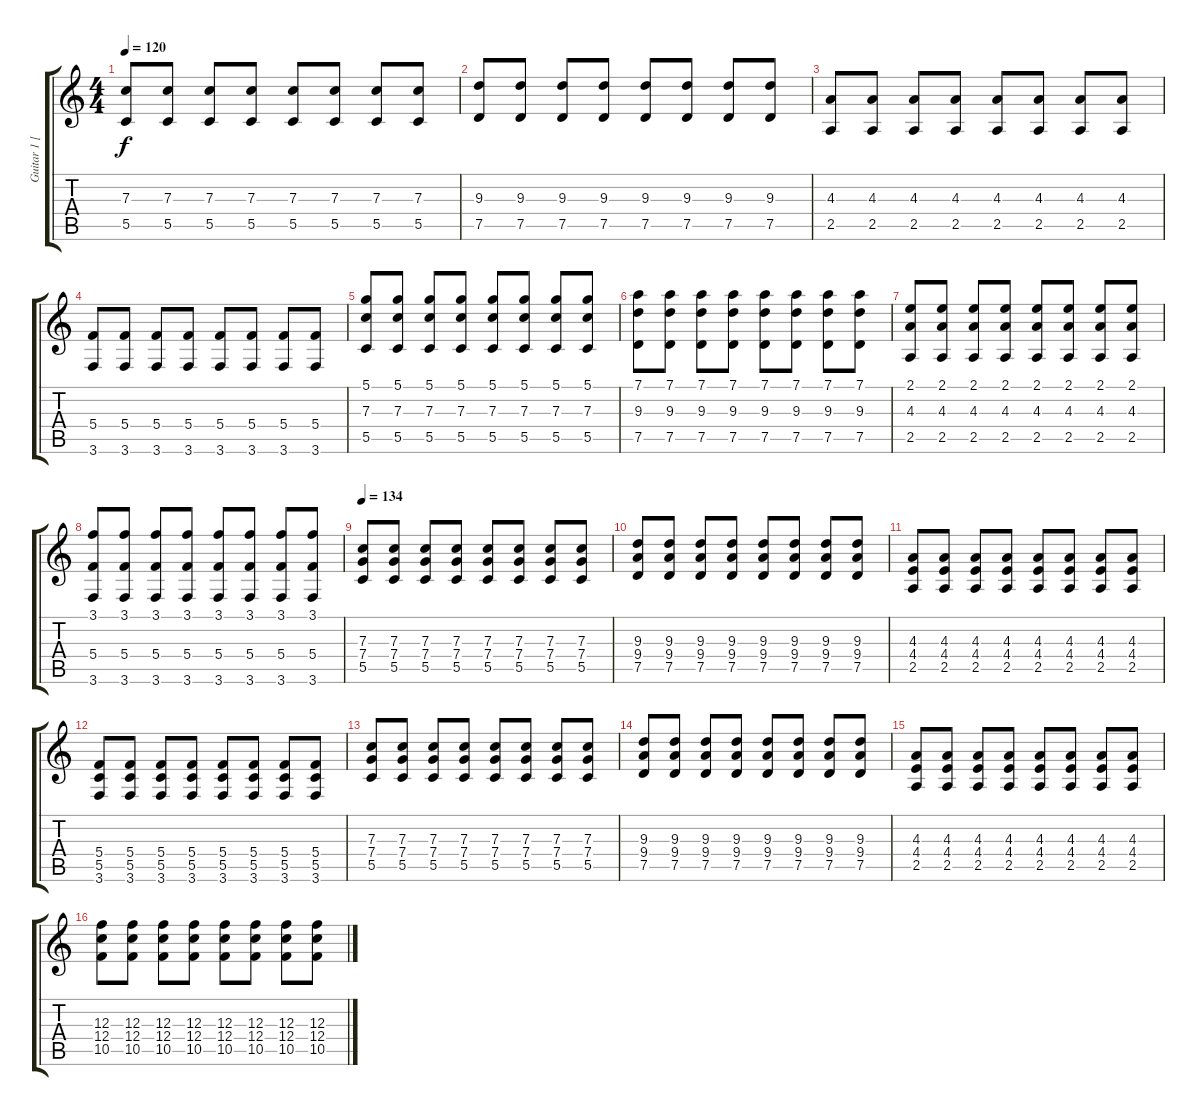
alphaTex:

\track ("Guitar 1 [Tom Delonge]" "Guitar 1 [") {instrument distortionguitar}
\staff {score tabs}
\tuning (D4 A3 F3 C3 G2 D2) {hide}
\ts (4 4)
\tempo 120
\clef g2
\ks c
(7.3 5.5).8{dy f} (7.3 5.5).8 (7.3 5.5).8 (7.3 5.5).8 (7.3 5.5).8 (7.3 5.5).8 (7.3 5.5).8 (7.3 5.5).8 |
(9.3 7.5).8 (9.3 7.5).8 (9.3 7.5).8 (9.3 7.5).8 (9.3 7.5).8 (9.3 7.5).8 (9.3 7.5).8 (9.3 7.5).8 |
(4.3 2.5).8 (4.3 2.5).8 (4.3 2.5).8 (4.3 2.5).8 (4.3 2.5).8 (4.3 2.5).8 (4.3 2.5).8 (4.3 2.5).8 |
(5.4 3.6).8 (5.4 3.6).8 (5.4 3.6).8 (5.4 3.6).8 (5.4 3.6).8 (5.4 3.6).8 (5.4 3.6).8 (5.4 3.6).8 |
(5.1 7.3 5.5).8 (5.1 7.3 5.5).8 (5.1 7.3 5.5).8 (5.1 7.3 5.5).8 (5.1 7.3 5.5).8 (5.1 7.3 5.5).8 (5.1 7.3 5.5).8 (5.1 7.3 5.5).8 |
(7.1 9.3 7.5).8 (7.1 9.3 7.5).8 (7.1 9.3 7.5).8 (7.1 9.3 7.5).8 (7.1 9.3 7.5).8 (7.1 9.3 7.5).8 (7.1 9.3 7.5).8 (7.1 9.3 7.5).8 |
(2.1 4.3 2.5).8 (2.1 4.3 2.5).8 (2.1 4.3 2.5).8 (2.1 4.3 2.5).8 (2.1 4.3 2.5).8 (2.1 4.3 2.5).8 (2.1 4.3 2.5).8 (2.1 4.3 2.5).8 |
(3.1 5.4 3.6).8 (3.1 5.4 3.6).8 (3.1 5.4 3.6).8 (3.1 5.4 3.6).8 (3.1 5.4 3.6).8 (3.1 5.4 3.6).8 (3.1 5.4 3.6).8 (3.1 5.4 3.6).8 |
\tempo 134
(7.3 7.4 5.5).8{instrument distortionguitar} (7.3 7.4 5.5).8 (7.3 7.4 5.5).8 (7.3 7.4 5.5).8 (7.3 7.4 5.5).8 (7.3 7.4 5.5).8 (7.3 7.4 5.5).8 (7.3 7.4 5.5).8 |
(9.3 9.4 7.5).8 (9.3 9.4 7.5).8 (9.3 9.4 7.5).8 (9.3 9.4 7.5).8 (9.3 9.4 7.5).8 (9.3 9.4 7.5).8 (9.3 9.4 7.5).8 (9.3 9.4 7.5).8 |
(4.3 4.4 2.5).8 (4.3 4.4 2.5).8 (4.3 4.4 2.5).8 (4.3 4.4 2.5).8 (4.3 4.4 2.5).8 (4.3 4.4 2.5).8 (4.3 4.4 2.5).8 (4.3 4.4 2.5).8 |
(5.4 5.5 3.6).8 (5.4 5.5 3.6).8 (5.4 5.5 3.6).8 (5.4 5.5 3.6).8 (5.4 5.5 3.6).8 (5.4 5.5 3.6).8 (5.4 5.5 3.6).8 (5.4 5.5 3.6).8 |
(7.3 7.4 5.5).8 (7.3 7.4 5.5).8 (7.3 7.4 5.5).8 (7.3 7.4 5.5).8 (7.3 7.4 5.5).8 (7.3 7.4 5.5).8 (7.3 7.4 5.5).8 (7.3 7.4 5.5).8 |
(9.3 9.4 7.5).8 (9.3 9.4 7.5).8 (9.3 9.4 7.5).8 (9.3 9.4 7.5).8 (9.3 9.4 7.5).8 (9.3 9.4 7.5).8 (9.3 9.4 7.5).8 (9.3 9.4 7.5).8 |
(4.3 4.4 2.5).8 (4.3 4.4 2.5).8 (4.3 4.4 2.5).8 (4.3 4.4 2.5).8 (4.3 4.4 2.5).8 (4.3 4.4 2.5).8 (4.3 4.4 2.5).8 (4.3 4.4 2.5).8 |
(12.3 12.4 10.5).8 (12.3 12.4 10.5).8 (12.3 12.4 10.5).8 (12.3 12.4 10.5).8 (12.3 12.4 10.5).8 (12.3 12.4 10.5).8 (12.3 12.4 10.5).8 (12.3 12.4 10.5).8
